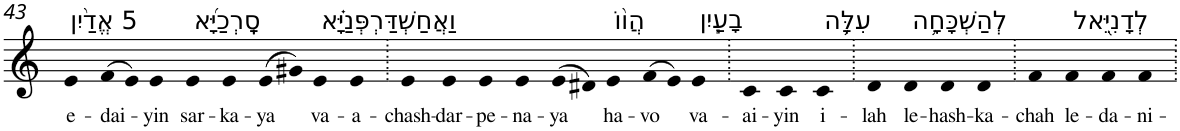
**kern	**text
*part1	*part1
*staff1	*staff1
*I"Piano	*
*I'Pno	*
!!LO:PB:g=z
*clefG2	*
*k[]	*
=43	=43
!LO:TX:a:t=5 אֱדַ֨יִן	!
!	!LO:LY:b
4e	e-
!	!LO:LY:b
(>8f	-dai-
8e)	.
!	!LO:LY:b
4e	-yin
!LO:TX:a:t=סָֽרְכַיָּ֜א	!
!	!LO:LY:b
4e	sar-
!	!LO:LY:b
4e	-ka-
!	!LO:LY:b
(>8e	-ya
8g#X)	.
!LO:TX:a:t=וַאֲחַשְׁדַּרְפְּנַיָּ֗א	!
!	!LO:LY:b
4e	va-
!	!LO:LY:b
4e	-a-
=44.	=44.
!	!LO:LY:b
4e	-chash-
!	!LO:LY:b
4e	-dar-
!	!LO:LY:b
4e	-pe-
!	!LO:LY:b
4e	-na-
!	!LO:LY:b
(>8e	-ya
8d#X)	.
!LO:TX:a:t=הֲו֨וֹ	!
!	!LO:LY:b
4e	ha-
!	!LO:LY:b
(>8f	-vo
8e)	.
!LO:TX:a:t=בָעַ֧יִן	!
!	!LO:LY:b
4e	va-
=45.	=45.
!	!LO:LY:b
4c	-ai-
!	!LO:LY:b
4c	-yin
!LO:TX:a:t=עִלָּ֛ה	!
!	!LO:LY:b
4c	i-
=46.	=46.
!	!LO:LY:b
4d	-lah
!LO:TX:a:t=לְהַשְׁכָּחָ֥ה	!
!	!LO:LY:b
4d	le-
!	!LO:LY:b
4d	-hash-
!	!LO:LY:b
4d	-ka-
=47.	=47.
!	!LO:LY:b
4f	-chah
!LO:TX:a:t=לְדָנִיֵּ֖אל	!
!	!LO:LY:b
4f	le-
!	!LO:LY:b
4f	-da-
!	!LO:LY:b
4f	-ni-
=.	=.
*-	*-
